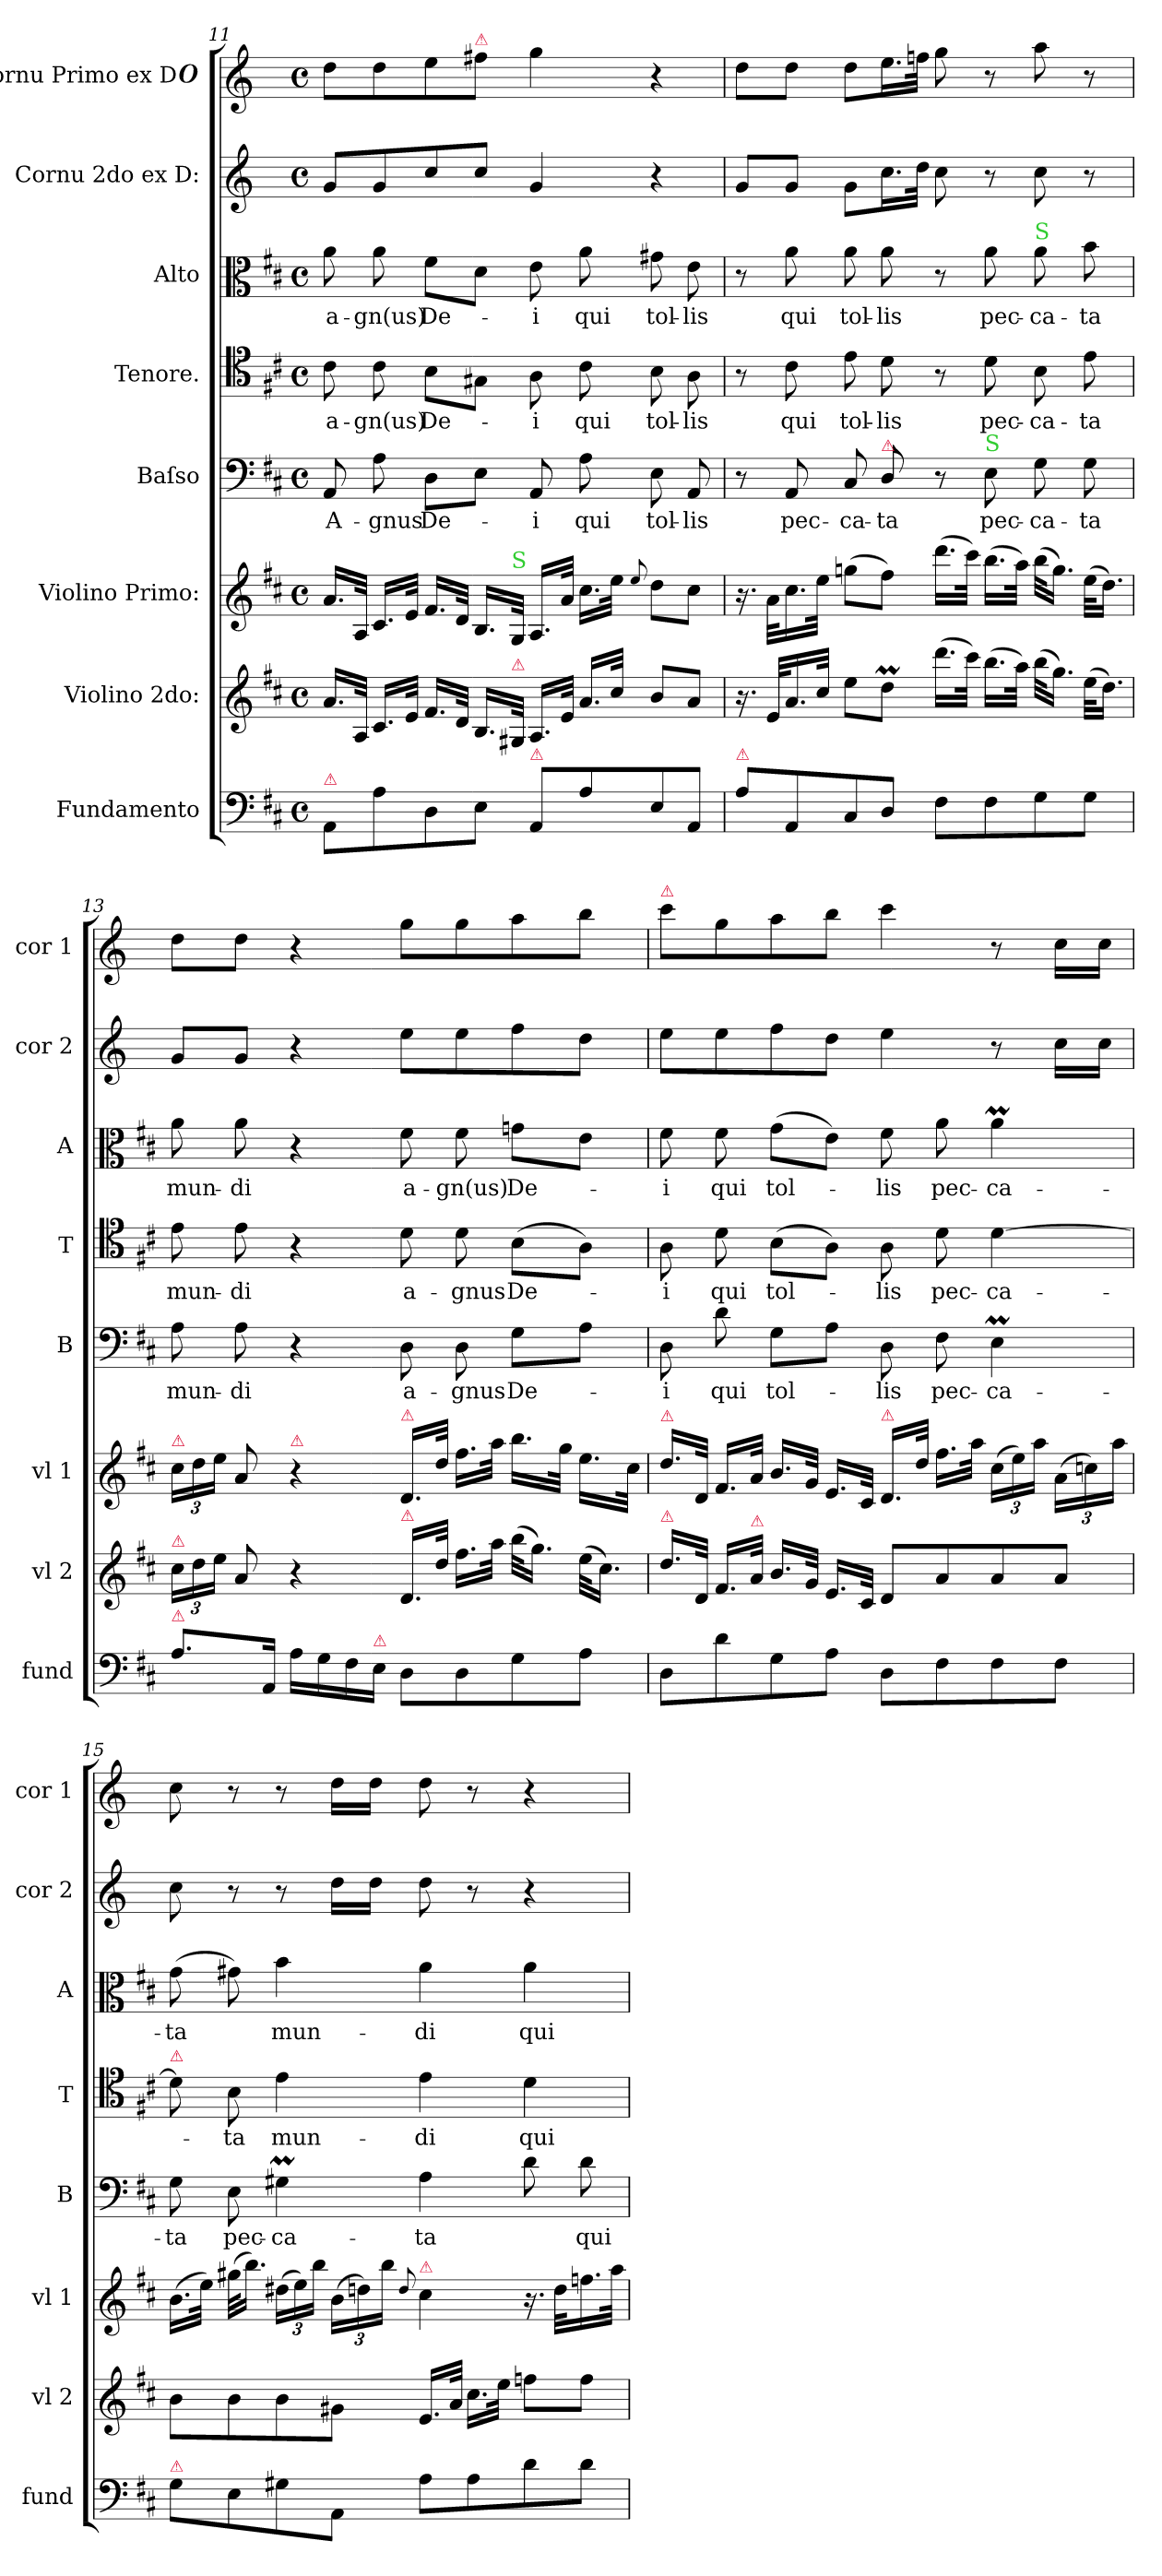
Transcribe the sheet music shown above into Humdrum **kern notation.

**kern	**kern	**kern	**dynam	**kern	**text	**kern	**text	**kern	**text	**kern	**kern
*part8	*part7	*part6	*part6	*part5	*part5	*part4	*part4	*part3	*part3	*part2	*part1
*staff8	*staff7	*staff6	*staff6	*staff5	*staff5	*staff4	*staff4	*staff3	*staff3	*staff2	*staff1
*I"Fundamento	*I"Violino 2do:	*I"Violino Primo:	*	*I"Baſso	*	*I"Tenore.	*	*I"Alto	*	*I"Cornu 2do ex D:	*I"Cornu Primo ex D#
*I'fund	*I'vl 2	*I'vl 1	*	*I'B	*	*I'T	*	*I'A	*	*I'cor 2	*I'cor 1
*clefF4	*clefG2	*clefG2	*	*clefF4	*	*clefC4	*	*clefC3	*	*clefG2	*clefG2
*	*	*	*	*	*	*	*	*	*	*ITrd6c10	*ITrd6c10
*k[f#c#]	*k[f#c#]	*k[f#c#]	*	*k[f#c#]	*	*k[f#c#]	*	*k[f#c#]	*	*k[f#c#]	*k[f#c#]
*M4/4	*M4/4	*M4/4	*	*M4/4	*	*M4/4	*	*M4/4	*	*M4/4	*M4/4
*met(c)	*met(c)	*met(c)	*	*met(c)	*	*met(c)	*	*met(c)	*	*met(c)	*met(c)
=11	=11	=11	=11	=11	=11	=11	=11	=11	=11	=11	=11
!LO:TX:a:color=crimson:t=⚠	!	!	!	!	!	!	!	!	!	!	!
8AA/L	16.a/LL	16.a/LL	.	8AA/	A-	8c#\	a-	8a\	a-	8A/L	8e\L
.	32A/JJk	32A/JJk	.	.	.	.	.	.	.	.	.
8A\	16.c#/LL	16.c#/LL	.	8A\	-gnus	8c#\	-gn(us)	8a\	-gn(us)	8A/	8e\
.	32e/JJk	32e/JJk	.	.	.	.	.	.	.	.	.
8D\	16.f#/LL	16.f#/LL	.	8D\L	De-	8B\L	De-	8f#\L	De-	8d/	8f#\
.	32d/JJk	32d/JJk	.	.	.	.	.	.	.	.	.
!	!	!	!	!	!	!	!	!	!	!	!LO:TX:a:color=crimson:t=⚠
8E\J	16.B/LL	16.B/LL	.	8E\J	.	8G#X\J	.	8d\J	.	8d/J	8g#X\J
!	!	!LO:TX:a:color=limegreen:t=S	!	!	!	!	!	!	!	!	!
!	!LO:TX:a:color=crimson:t=⚠	!	!	!	!	!	!	!	!	!	!
.	32G#X/JJk	32G/JJk	.	.	.	.	.	.	.	.	.
!LO:TX:a:color=crimson:t=⚠	!	!	!	!	!	!	!	!	!	!	!
8AA/L	16.A/LL	16.A/LL	.	8AA/	-i	8A\	-i	8e\	-i	4A/	4a\
.	32e/JJk	32a/JJk	.	.	.	.	.	.	.	.	.
8A\	16.a/LL	16.cc#\LL	.	8A\	qui	8c#\	qui	8a\	qui	.	.
.	32cc#/JJk	32ee\JJk	.	.	.	.	.	.	.	.	.
.	.	8qqee/	.	.	.	.	.	.	.	.	.
8E\	8b/L	8dd\L	.	8E\	tol-	8B\	tol-	8g#X\	tol-	4r	4r
8AA/J	8a/J	8cc#\J	.	8AA/	-lis	8A\	-lis	8e\	-lis	.	.
=12	=12	=12	=12	=12	=12	=12	=12	=12	=12	=12	=12
!LO:TX:a:color=crimson:t=⚠	!	!	!	!	!	!	!	!	!	!	!
8A\L	16.r	16.r	.	8r	.	8r	.	8r	.	8A/L	8e\L
.	32e/KLL	32a\KLL	.	.	.	.	.	.	.	.	.
!	!	!	!	!	!	!	!LO:LY:i	!	!LO:LY:i	!	!
8AA/	16.a/	16.cc#\	.	8AA/	pec-	8c#\	qui	8a\	qui	8A/J	8e\J
.	32cc#/JJk	32ee\JJk	.	.	.	.	.	.	.	.	.
!	!	!	!	!	!	!	!LO:LY:i	!	!LO:LY:i	!	!
8C#/	8ee\L	(8ggn\L	.	8C#/	-ca-	8e\	tol-	8a\	tol-	8A\L	8e\L
!	!	!	!	!LO:TX:a:color=crimson:t=⚠	!	!	!	!	!	!	!
!	!	!	!	!	!	!	!LO:LY:i	!	!LO:LY:i	!	!
8D/J	8ddM\J	8ff#\J)	.	8D/	-ta	8d\	-lis	8a\	-lis	16.d\L	16.f#\L
.	.	.	.	.	.	.	.	.	.	32e\JJk	32gn\JJk
8F#\L	(16.ddd\LL	(16.ddd\LL	.	8r	.	8r	.	8r	.	8d\	8a\
.	32ccc#\JJk)	32ccc#\JJk)	.	.	.	.	.	.	.	.	.
!	!	!	!	!LO:TX:a:color=limegreen:t=S	!	!	!	!	!	!	!
!	!	!	!	!	!LO:LY:i	!	!	!	!	!	!
8F#\	(16.bb\LL	(16.bb\LL	.	8E\	pec-	8d\	pec-	8a\	pec-	8r	8r
.	32aa\JJk)	32aa\JJk)	.	.	.	.	.	.	.	.	.
!	!	!	!	!	!	!	!	!LO:TX:a:color=limegreen:t=S	!	!	!
!	!	!	!	!	!LO:LY:i	!	!	!	!	!	!
8G\	(32bb\KLL	(32bb\KLL	.	8G\	-ca-	8B\	-ca-	8a\	-ca-	8d\	8b\
.	16.gg\JJ)	16.gg\JJ)	.	.	.	.	.	.	.	.	.
!	!	!	!	!	!LO:LY:i	!	!	!	!	!	!
8G\J	(32ee\KLL	(32ee\KLL	.	8G\	-ta	8e\	-ta	8b\	-ta	8r	8r
.	16.dd\JJ)	16.dd\JJ)	.	.	.	.	.	.	.	.	.
=13	=13	=13	=13	=13	=13	=13	=13	=13	=13	=13	=13
!	!	!LO:TX:a:color=crimson:t=⚠	!	!	!	!	!	!	!	!	!
!	!LO:TX:a:color=crimson:t=⚠	!	!	!	!	!	!	!	!	!	!
!LO:TX:a:color=crimson:t=⚠	!	!	!	!	!	!	!	!	!	!	!
8.A\L	24cc#\LL	24cc#\LL	.	8A\	mun-	8e\	mun-	8a\	mun-	8A/L	8e\L
.	24dd\	24dd\	.	.	.	.	.	.	.	.	.
.	24ee\JJ	24ee\JJ	.	.	.	.	.	.	.	.	.
.	8a/	8a/	.	8A\	-di	8e\	-di	8a\	-di	8A/J	8e\J
16AA/Jk	.	.	.	.	.	.	.	.	.	.	.
!	!	!LO:TX:a:color=crimson:t=⚠	!	!	!	!	!	!	!	!	!
16A\LL	4r	4r	.	4r	.	4r	.	4r	.	4r	4r
16G\	.	.	.	.	.	.	.	.	.	.	.
16F#\	.	.	.	.	.	.	.	.	.	.	.
!LO:TX:a:color=crimson:t=⚠	!	!	!	!	!	!	!	!	!	!	!
16E\JJ	.	.	.	.	.	.	.	.	.	.	.
!	!	!LO:TX:a:color=crimson:t=⚠	!	!	!	!	!	!	!	!	!
!	!LO:TX:a:color=crimson:t=⚠	!	!	!	!	!	!	!	!	!	!
8D\L	16.d/LL	16.d/LL	.	8D\	a-	8d\	a-	8f#\	a-	8f#\L	8a\L
.	32dd\JJk	32dd\JJk	.	.	.	.	.	.	.	.	.
8D\	16.ff#\LL	16.ff#\LL	.	8D\	-gnus	8d\	-gnus	8f#\	-gn(us)	8f#\	8a\
.	32aa\JJk	32aa\JJk	.	.	.	.	.	.	.	.	.
8G\	(32bb\KLL	16.bb\LL	.	8G\L	De-	(8B\L	De-	8gn\L	De-	8g\	8b\
.	16.gg\JJ)	.	.	.	.	.	.	.	.	.	.
.	.	32gg\JJk	.	.	.	.	.	.	.	.	.
8A\J	(32ee\KLL	16.ee\LL	.	8A\J	.	8A\J)	.	8e\J	.	8e\J	8cc#\J
.	16.cc#\JJ)	.	.	.	.	.	.	.	.	.	.
.	.	32cc#\JJk	.	.	.	.	.	.	.	.	.
=14	=14	=14	=14	=14	=14	=14	=14	=14	=14	=14	=14
!	!	!	!	!	!	!	!	!	!	!	!LO:TX:a:color=crimson:t=⚠
!	!	!LO:TX:a:color=crimson:t=⚠	!	!	!	!	!	!	!	!	!
!	!LO:TX:a:color=crimson:t=⚠	!	!	!	!	!	!	!	!	!	!
8D\L	16.dd\LL	16.dd\LL	.	8D\	-i	8A\	-i	8f#\	-i	8f#\L	8dd\L
.	32d/JJk	32d/JJk	.	.	.	.	.	.	.	.	.
8d\	16.f#/LL	16.f#/LL	.	8d\	qui	8d\	qui	8f#\	qui	8f#\	8a\
!	!LO:TX:a:color=crimson:t=⚠	!	!	!	!	!	!	!	!	!	!
.	32a/JJk	32a/JJk	.	.	.	.	.	.	.	.	.
8G\	16.b/LL	16.b/LL	.	8G\L	tol-	(8B\L	tol-	(8g\L	tol-	8g\	8b\
.	32g/JJk	32g/JJk	.	.	.	.	.	.	.	.	.
8A\J	16.e/LL	16.e/LL	.	8A\J	.	8A\J)	.	8e\J)	.	8e\J	8cc#\J
.	32c#/JJk	32c#/JJk	.	.	.	.	.	.	.	.	.
!	!	!LO:TX:a:color=crimson:t=⚠	!	!	!	!	!	!	!	!	!
8D\L	8d/L	16.d/LL	.	8D\	-lis	8A\	-lis	8f#\	-lis	4f#\	4dd\
.	.	32dd\JJk	.	.	.	.	.	.	.	.	.
8F#\	8a/	16.ff#\LL	.	8F#\	pec-	8d\	pec-	8a\	pec-	.	.
.	.	32aa\JJk	.	.	.	.	.	.	.	.	.
8F#\	8a/	(24cc#\LL	.	4EM\	-ca-	[4d\	-ca-	4aM\	-ca-	8r	8r
.	.	24ee\)	.	.	.	.	.	.	.	.	.
.	.	24aa\JJ	.	.	.	.	.	.	.	.	.
8F#\J	8a/J	(24a\LL	.	.	.	.	.	.	.	16d\LL	16d\LL
.	.	24ccn\)	.	.	.	.	.	.	.	.	.
.	.	.	.	.	.	.	.	.	.	16d\JJ	16d\JJ
.	.	24aa\JJ	.	.	.	.	.	.	.	.	.
=15	=15	=15	=15	=15	=15	=15	=15	=15	=15	=15	=15
!	!	!	!	!	!	!LO:TX:a:color=crimson:t=⚠	!	!	!	!	!
!LO:TX:a:color=crimson:t=⚠	!	!	!	!	!	!	!	!	!	!	!
8G\L	8b\L	(16.b\LL	.	8G\	-ta	8d\]	.	(8g\	-ta	8d\	8d\
.	.	32ee\JJk)	.	.	.	.	.	.	.	.	.
8E\	8b\	(32gg#X\KLL	.	8E\	pec-	8B\	-ta	8g#X\)	.	8r	8r
.	.	16.bb\JJ)	.	.	.	.	.	.	.	.	.
8G#X\	8b\	(24dd#X\LL	.	4G#Xm\	-ca-	4e\	mun-	4b\	mun-	8r	8r
.	.	24ee\)	.	.	.	.	.	.	.	.	.
.	.	24bb\JJ	.	.	.	.	.	.	.	.	.
8AA/J	8g#X\J	(24b\LL	.	.	.	.	.	.	.	16e\LL	16e\LL
.	.	24ddn\)	.	.	.	.	.	.	.	.	.
.	.	.	.	.	.	.	.	.	.	16e\JJ	16e\JJ
.	.	24bb\JJ	.	.	.	.	.	.	.	.	.
.	.	8qqdd/	.	.	.	.	.	.	.	.	.
!	!	!LO:TX:a:color=crimson:t=⚠	!	!	!	!	!	!	!	!	!
8A\L	16.e/LL	4cc#\	.	4A\	-ta	4e\	-di	4a\	-di	8e\	8e\
.	32a/JJk	.	.	.	.	.	.	.	.	.	.
8A\	16.cc#\LL	.	.	.	.	.	.	.	.	8r	8r
.	32ee\JJk	.	.	.	.	.	.	.	.	.	.
8d\	8ffn\L	16.r	.	8d\	.	4d\	qui	4a\	qui	4r	4r
!	!	!	!LO:DY:b	!	!	!	!	!	!	!	!
.	.	32dd\KLL	pianiſsimo	.	.	.	.	.	.	.	.
8d\J	8ff\J	16.ffn\	.	8d\	qui	.	.	.	.	.	.
.	.	32aa\JJk	.	.	.	.	.	.	.	.	.
=	=	=	=	=	=	=	=	=	=	=	=
*-	*-	*-	*-	*-	*-	*-	*-	*-	*-	*-	*-
